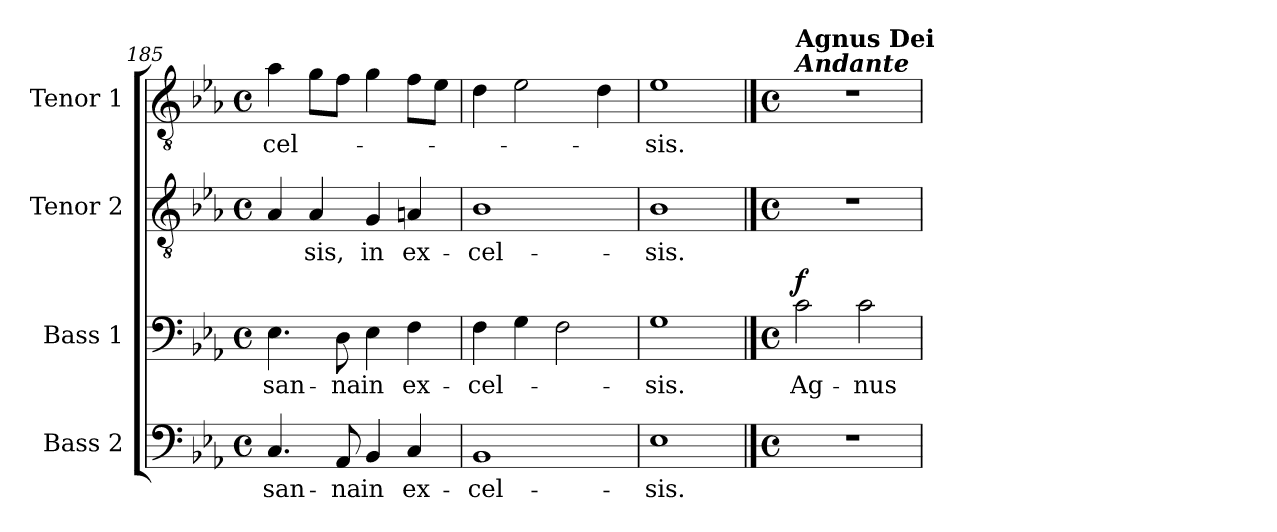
**kern	**text	**kern	**text	**dynam	**kern	**text	**kern	**text
*part4	*part4	*part3	*part3	*part3	*part2	*part2	*part1	*part1
*staff4	*staff4	*staff3	*staff3	*staff3	*staff2	*staff2	*staff1	*staff1
*I"Bass 2	*	*I"Bass 1	*	*	*I"Tenor 2	*	*I"Tenor 1	*
*I'B. 2	*	*I'B. 1	*	*	*I'T. 2	*	*I'T. 1	*
*clefF4	*	*clefF4	*	*	*clefGv2	*	*clefGv2	*
*k[b-e-a-]	*	*k[b-e-a-]	*	*	*k[b-e-a-]	*	*k[b-e-a-]	*
*E-:	*	*E-:	*	*	*E-:	*	*E-:	*
*M4/4	*	*M4/4	*	*	*M4/4	*	*M4/4	*
*met(c)	*	*met(c)	*	*	*met(c)	*	*met(c)	*
=185	=185	=185	=185	=185	=185	=185	=185	=185
!	!LO:LY:b	!	!LO:LY:b	!	!	!	!	!LO:LY:b
4.C/	-san-	4.E-\	-san-	.	4A-/	.	4a-\	-cel-
!	!	!	!	!	!	!LO:LY:b	!	!
.	.	.	.	.	4A-/	-sis,	8g\L	.
!	!LO:LY:b	!	!LO:LY:b	!	!	!	!	!
8AA-/	-na	8D\	-na	.	.	.	8f\J	.
!	!LO:LY:b	!	!LO:LY:b	!	!	!LO:LY:b	!	!
4BB-/	in	4E-\	in	.	4G/	in	4g\	.
!	!LO:LY:b	!	!LO:LY:b	!	!	!LO:LY:b	!	!
4C/	ex-	4F\	ex-	.	4An/	ex-	8f\L	.
.	.	.	.	.	.	.	8e-\J	.
=186	=186	=186	=186	=186	=186	=186	=186	=186
!	!LO:LY:b	!	!LO:LY:b	!	!	!LO:LY:b	!	!
1BB-	-cel-	4F\	-cel-	.	1B-	-cel-	4d\	.
.	.	4G\	.	.	.	.	2e-\	.
.	.	2F\	.	.	.	.	.	.
.	.	.	.	.	.	.	4d\	.
=187	=187	=187	=187	=187	=187	=187	=187	=187
!	!LO:LY:b	!	!LO:LY:b	!	!	!LO:LY:b	!	!LO:LY:b
1E-	-sis.	1G	-sis.	.	1B-	-sis.	1e-	-sis.
!!LO:LB:g=z
==188	==188	==188	==188	==188	==188	==188	==188	==188
*M4/4	*	*M4/4	*	*	*M4/4	*	*M4/4	*
*met(c)	*	*met(c)	*	*	*met(c)	*	*met(c)	*
!	!	!	!	!	!	!	!LO:TX:a:Bi:t=Andante	!
!	!	!	!	!	!	!	!LO:TX:a:B:t=Agnus Dei	!
!	!	!	!LO:LY:b	!LO:DY:a	!	!	!	!
1r	.	2c\	Ag-	f	1r	.	1r	.
!	!	!	!LO:LY:b	!	!	!	!	!
.	.	2c\	-nus	.	.	.	.	.
=	=	=	=	=	=	=	=	=
*-	*-	*-	*-	*-	*-	*-	*-	*-
